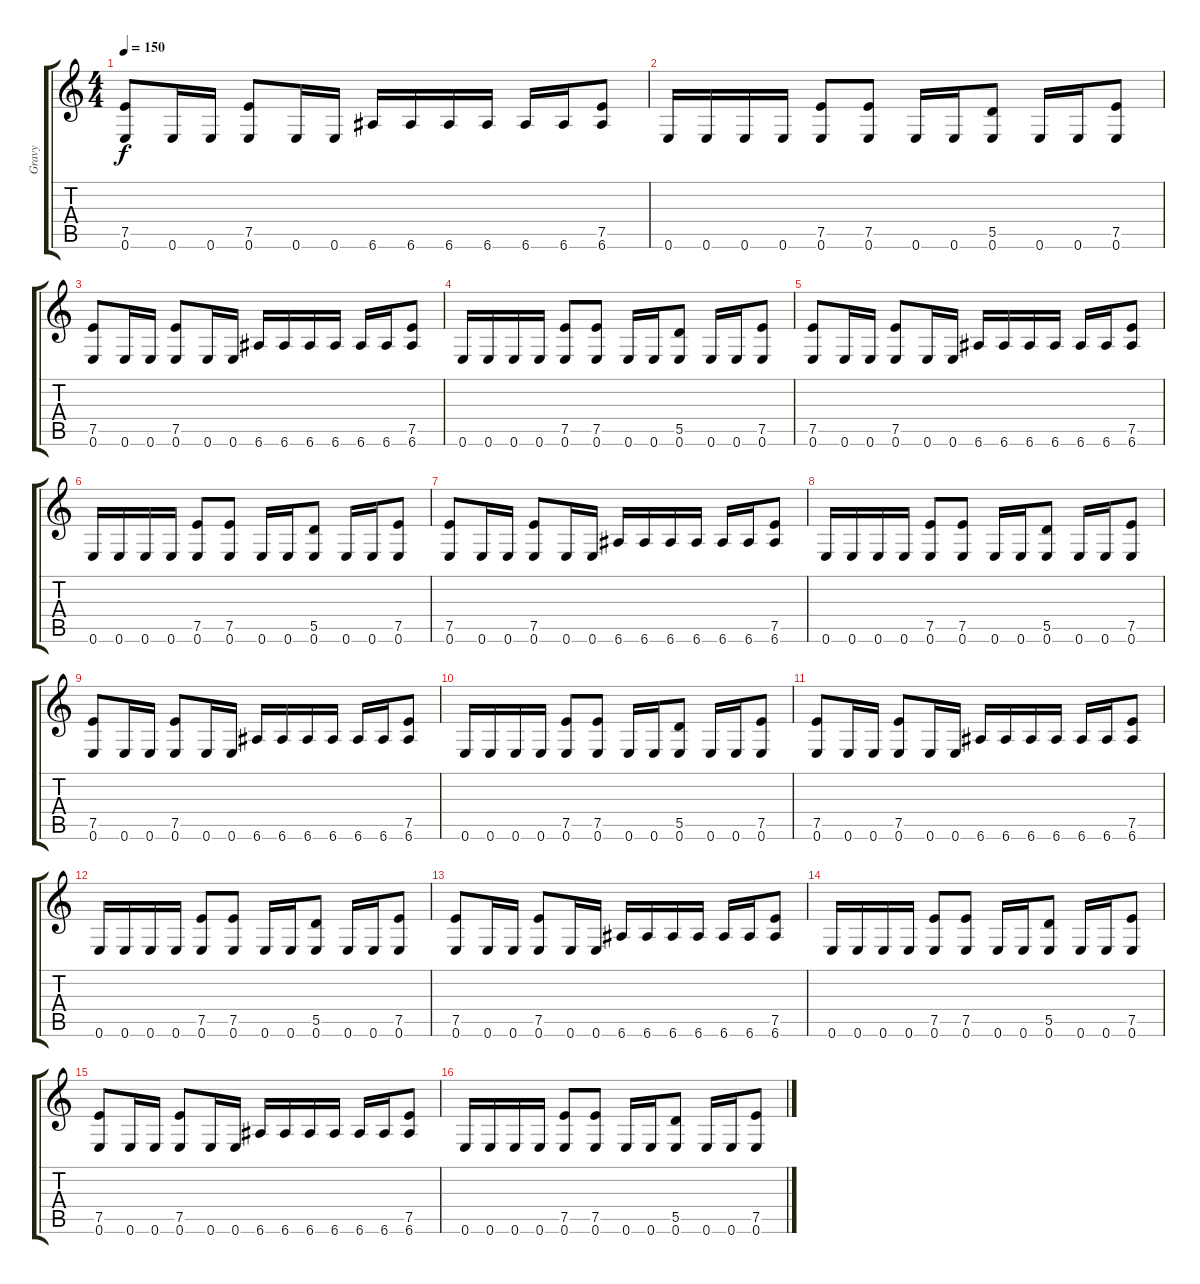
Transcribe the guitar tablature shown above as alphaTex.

\track ("Gravy" "Gravy") {instrument distortionguitar}
\staff {score tabs}
\tuning (E4 B3 G3 D3 A2 E2) {hide}
\ts (4 4)
\tempo 150
\clef g2
\ks c
(7.5 0.6).8{dy f} 0.6.16 0.6.16 (7.5 0.6).8 0.6.16 0.6.16 6.6.16 6.6.16 6.6.16 6.6.16 6.6.16 6.6.16 (7.5 6.6).8 |
0.6.16 0.6.16 0.6.16 0.6.16 (7.5 0.6).8 (7.5 0.6).8 0.6.16 0.6.16 (5.5 0.6).8 0.6.16 0.6.16 (7.5 0.6).8 |
(7.5 0.6).8 0.6.16 0.6.16 (7.5 0.6).8 0.6.16 0.6.16 6.6.16 6.6.16 6.6.16 6.6.16 6.6.16 6.6.16 (7.5 6.6).8 |
0.6.16 0.6.16 0.6.16 0.6.16 (7.5 0.6).8 (7.5 0.6).8 0.6.16 0.6.16 (5.5 0.6).8 0.6.16 0.6.16 (7.5 0.6).8 |
(7.5 0.6).8 0.6.16 0.6.16 (7.5 0.6).8 0.6.16 0.6.16 6.6.16 6.6.16 6.6.16 6.6.16 6.6.16 6.6.16 (7.5 6.6).8 |
0.6.16 0.6.16 0.6.16 0.6.16 (7.5 0.6).8 (7.5 0.6).8 0.6.16 0.6.16 (5.5 0.6).8 0.6.16 0.6.16 (7.5 0.6).8 |
(7.5 0.6).8 0.6.16 0.6.16 (7.5 0.6).8 0.6.16 0.6.16 6.6.16 6.6.16 6.6.16 6.6.16 6.6.16 6.6.16 (7.5 6.6).8 |
0.6.16 0.6.16 0.6.16 0.6.16 (7.5 0.6).8 (7.5 0.6).8 0.6.16 0.6.16 (5.5 0.6).8 0.6.16 0.6.16 (7.5 0.6).8 |
(7.5 0.6).8 0.6.16 0.6.16 (7.5 0.6).8 0.6.16 0.6.16 6.6.16 6.6.16 6.6.16 6.6.16 6.6.16 6.6.16 (7.5 6.6).8 |
0.6.16 0.6.16 0.6.16 0.6.16 (7.5 0.6).8 (7.5 0.6).8 0.6.16 0.6.16 (5.5 0.6).8 0.6.16 0.6.16 (7.5 0.6).8 |
(7.5 0.6).8 0.6.16 0.6.16 (7.5 0.6).8 0.6.16 0.6.16 6.6.16 6.6.16 6.6.16 6.6.16 6.6.16 6.6.16 (7.5 6.6).8 |
0.6.16 0.6.16 0.6.16 0.6.16 (7.5 0.6).8 (7.5 0.6).8 0.6.16 0.6.16 (5.5 0.6).8 0.6.16 0.6.16 (7.5 0.6).8 |
(7.5 0.6).8 0.6.16 0.6.16 (7.5 0.6).8 0.6.16 0.6.16 6.6.16 6.6.16 6.6.16 6.6.16 6.6.16 6.6.16 (7.5 6.6).8 |
0.6.16 0.6.16 0.6.16 0.6.16 (7.5 0.6).8 (7.5 0.6).8 0.6.16 0.6.16 (5.5 0.6).8 0.6.16 0.6.16 (7.5 0.6).8 |
(7.5 0.6).8 0.6.16 0.6.16 (7.5 0.6).8 0.6.16 0.6.16 6.6.16 6.6.16 6.6.16 6.6.16 6.6.16 6.6.16 (7.5 6.6).8 |
0.6.16 0.6.16 0.6.16 0.6.16 (7.5 0.6).8 (7.5 0.6).8 0.6.16 0.6.16 (5.5 0.6).8 0.6.16 0.6.16 (7.5 0.6).8
